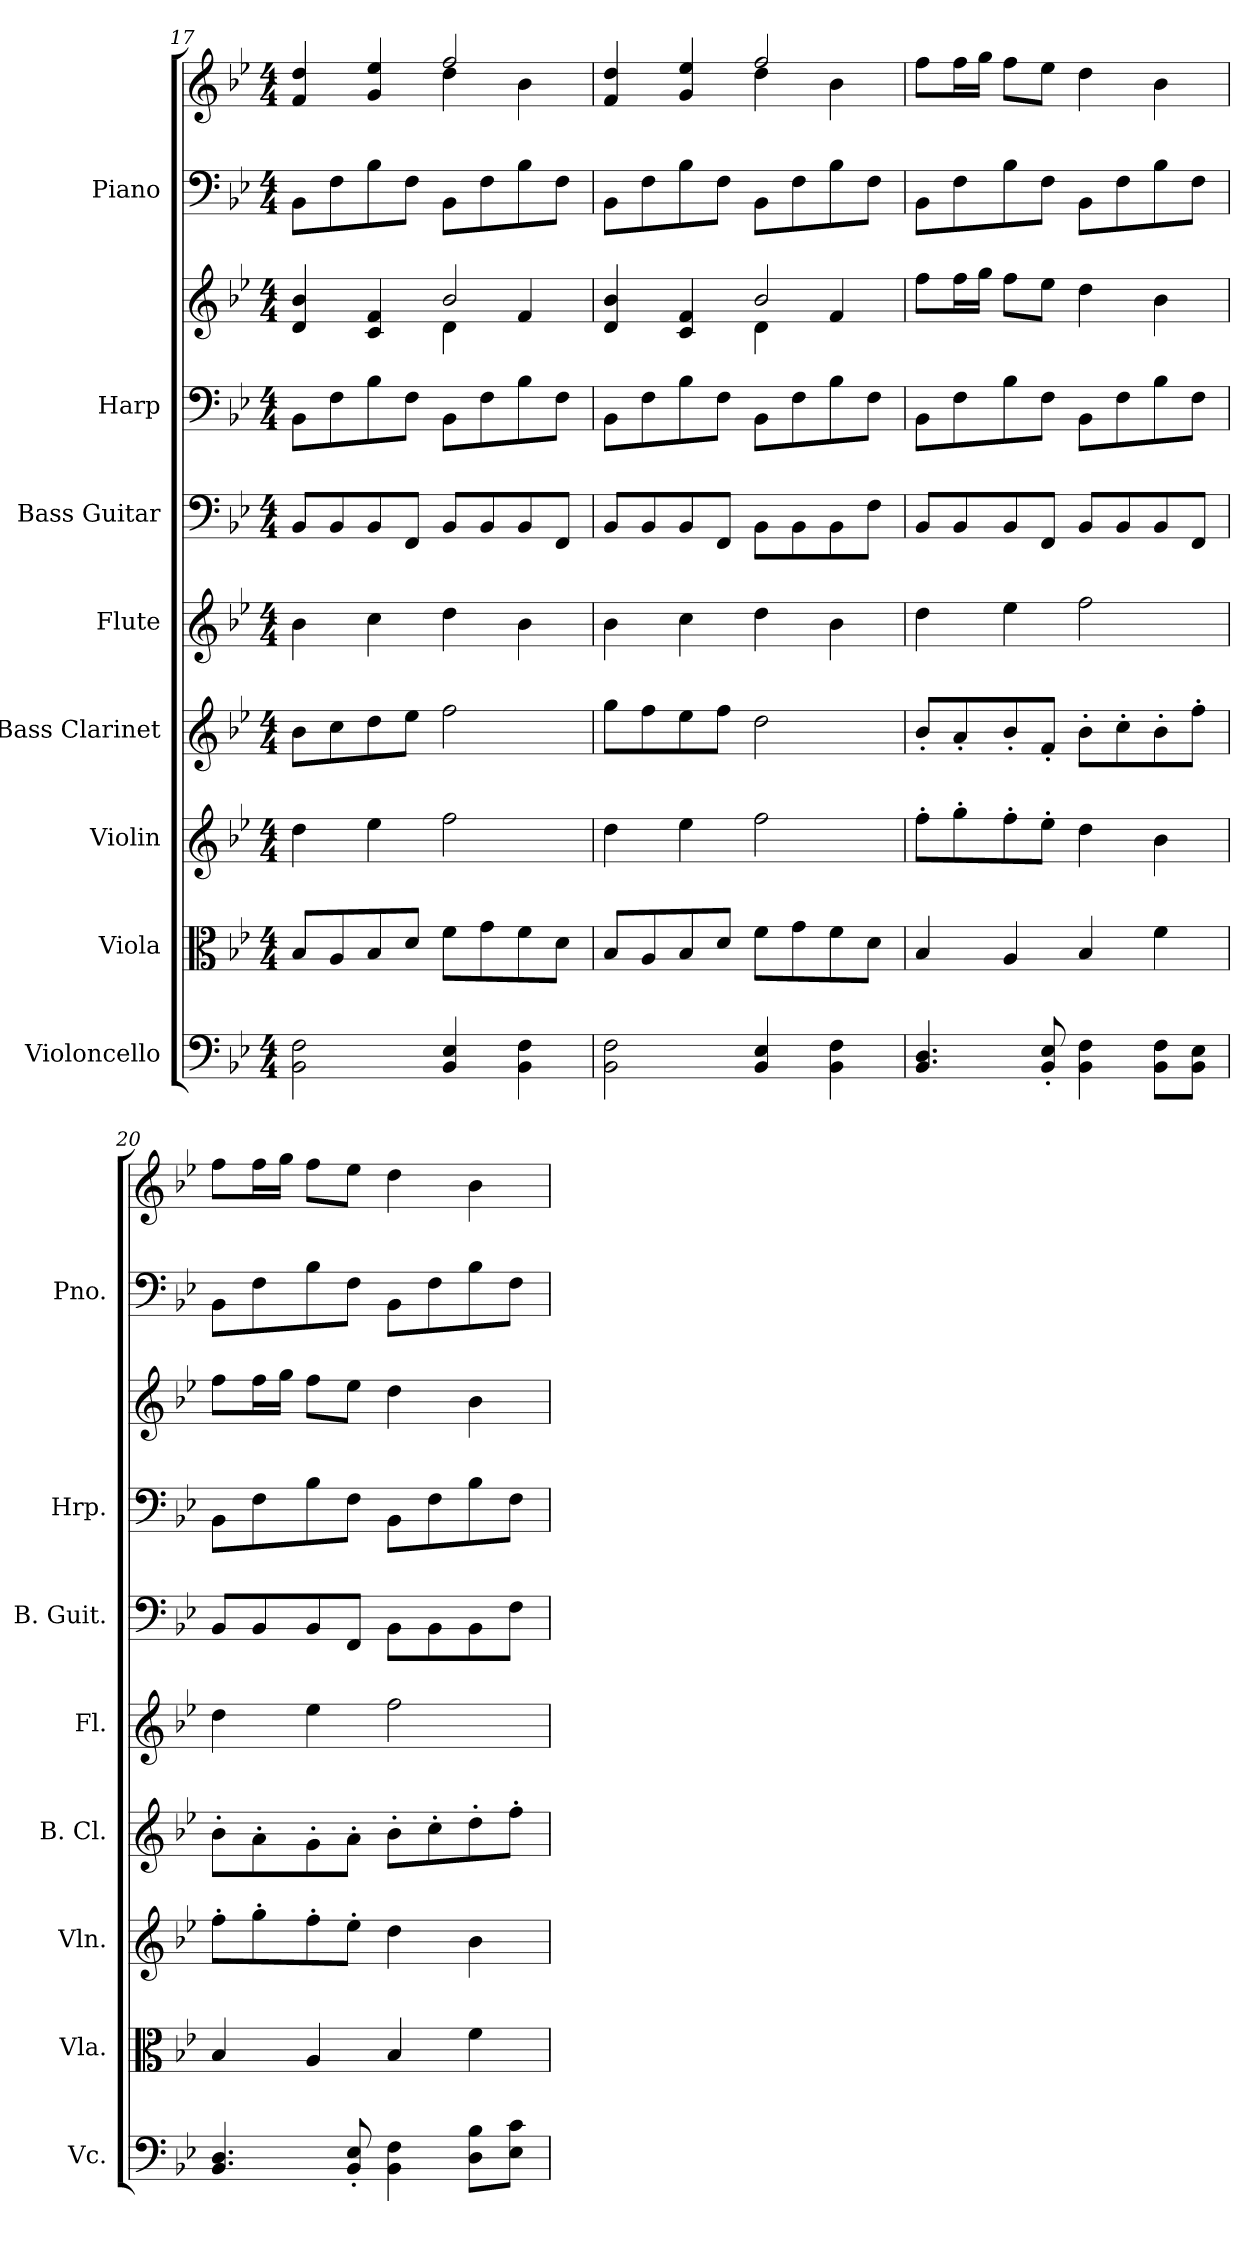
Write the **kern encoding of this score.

**kern	**kern	**kern	**kern	**kern	**kern	**kern	**kern	**kern	**kern
*part8	*part7	*part6	*part5	*part4	*part3	*part2	*part2	*part1	*part1
*staff10	*staff9	*staff8	*staff7	*staff6	*staff5	*staff4	*staff3	*staff2	*staff1
*I"Violoncello	*I"Viola	*I"Violin	*I"Bass Clarinet	*I"Flute	*I"Bass Guitar	*I"Harp	*	*I"Piano	*
*I'Vc.	*I'Vla.	*I'Vln.	*I'B. Cl.	*I'Fl.	*I'B. Guit.	*I'Hrp.	*	*I'Pno.	*
!!LO:PB:g=z
*clefF4	*clefC3	*clefG2	*clefG2	*clefG2	*clefF4	*clefF4	*clefG2	*clefF4	*clefG2
*	*	*	*ITrd8c14	*	*ITrd7c12	*	*	*	*
*k[b-e-]	*k[b-e-]	*k[b-e-]	*k[b-e-]	*k[b-e-]	*k[b-e-]	*k[b-e-]	*k[b-e-]	*k[b-e-]	*k[b-e-]
*M4/4	*M4/4	*M4/4	*M4/4	*M4/4	*M4/4	*M4/4	*M4/4	*M4/4	*M4/4
=17	=17	=17	=17	=17	=17	=17	=17	=17	=17
*	*	*	*	*	*	*	*^	*	*^
2BB-i\ 2Fj\	8B-i/L	4ddZ\	8B-i\L	4b-i\	8BBB-i/L	8BB-i\L	4dZ/ 4b-i/	2ryy	8BB-i\L	4fj/ 4ddZ/	2ryy
.	8AV/	.	8cN\	.	8BBB-i/	8Fj\	.	.	8Fj\	.	.
.	8B-i/	4ee-l\	8dZ\	4ccN\	8BBB-i/	8B-i\	4cN/ 4fj/	.	8B-i\	4g!/ 4ee-l/	.
.	8dZ/J	.	8e-l\J	.	8FFFj/J	8Fj\J	.	.	8Fj\J	.	.
4BB-i/ 4E-l/	8fj\L	2ffj\	2fj\	4ddZ\	8BBB-i/L	8BB-i\L	4dZ\	2b-i/	8BB-i\L	2ffj/	4ddZ\
.	8g!\	.	.	.	8BBB-i/	8Fj\	.	.	8Fj\	.	.
4BB-i\ 4Fj\	8fj\	.	.	4b-i\	8BBB-i/	8B-i\	4fj/	.	8B-i\	.	4b-i\
.	8dZ\J	.	.	.	8FFFj/J	8Fj\J	.	.	8Fj\J	.	.
=18	=18	=18	=18	=18	=18	=18	=18	=18	=18	=18	=18
2BB-i\ 2Fj\	8B-i/L	4ddZ\	8g!\L	4b-i\	8BBB-i/L	8BB-i\L	4dZ/ 4b-i/	2ryy	8BB-i\L	4fj/ 4ddZ/	2ryy
.	8AV/	.	8fj\	.	8BBB-i/	8Fj\	.	.	8Fj\	.	.
.	8B-i/	4ee-l\	8e-l\	4ccN\	8BBB-i/	8B-i\	4cN/ 4fj/	.	8B-i\	4g!/ 4ee-l/	.
.	8dZ/J	.	8fj\J	.	8FFFj/J	8Fj\J	.	.	8Fj\J	.	.
4BB-i/ 4E-l/	8fj\L	2ffj\	2dZ\	4ddZ\	8BBB-i\L	8BB-i\L	4dZ\	2b-i/	8BB-i\L	2ffj/	4ddZ\
.	8g!\	.	.	.	8BBB-i\	8Fj\	.	.	8Fj\	.	.
4BB-i\ 4Fj\	8fj\	.	.	4b-i\	8BBB-i\	8B-i\	4fj/	.	8B-i\	.	4b-i\
.	8dZ\J	.	.	.	8FFj\J	8Fj\J	.	.	8Fj\J	.	.
*	*	*	*	*	*	*	*v	*v	*	*v	*v
=19	=19	=19	=19	=19	=19	=19	=19	=19	=19
4.BB-i/ 4.DZ/	4B-i/	8ff'j\L	8B-'i/L	4ddZ\	8BBB-i/L	8BB-i\L	8ffj\L	8BB-i\L	8ffj\L
.	.	8gg'!\	8A'V/	.	8BBB-i/	8Fj\	16ffj\L	8Fj\	16ffj\L
.	.	.	.	.	.	.	16gg!\JJ	.	16gg!\JJ
.	4AV/	8ff'j\	8B-'i/	4ee-l\	8BBB-i/	8B-i\	8ffj\L	8B-i\	8ffj\L
8BB-i/' 8E-l/'	.	8ee-'l\J	8F'j/J	.	8FFFj/J	8Fj\J	8ee-l\J	8Fj\J	8ee-l\J
4BB-i\ 4Fj\	4B-i/	4ddZ\	8B-'i\L	2ffj\	8BBB-i/L	8BB-i\L	4ddZ\	8BB-i\L	4ddZ\
.	.	.	8c'N\	.	8BBB-i/	8Fj\	.	8Fj\	.
8BB-i\ 8Fj\L	4fj\	4b-i\	8B-'i\	.	8BBB-i/	8B-i\	4b-i\	8B-i\	4b-i\
8BB-i\ 8E-l\J	.	.	8f'j\J	.	8FFFj/J	8Fj\J	.	8Fj\J	.
=20	=20	=20	=20	=20	=20	=20	=20	=20	=20
4.BB-i/ 4.DZ/	4B-i/	8ff'j\L	8B-'i\L	4ddZ\	8BBB-i/L	8BB-i\L	8ffj\L	8BB-i\L	8ffj\L
.	.	8gg'!\	8A'V\	.	8BBB-i/	8Fj\	16ffj\L	8Fj\	16ffj\L
.	.	.	.	.	.	.	16gg!\JJ	.	16gg!\JJ
.	4AV/	8ff'j\	8G'!\	4ee-l\	8BBB-i/	8B-i\	8ffj\L	8B-i\	8ffj\L
8BB-i/' 8E-l/'	.	8ee-'l\J	8A'V\J	.	8FFFj/J	8Fj\J	8ee-l\J	8Fj\J	8ee-l\J
4BB-i\ 4Fj\	4B-i/	4ddZ\	8B-'i\L	2ffj\	8BBB-i\L	8BB-i\L	4ddZ\	8BB-i\L	4ddZ\
.	.	.	8c'N\	.	8BBB-i\	8Fj\	.	8Fj\	.
8DZ\ 8B-i\L	4fj\	4b-i\	8d'Z\	.	8BBB-i\	8B-i\	4b-i\	8B-i\	4b-i\
8E-l\ 8cN\J	.	.	8f'j\J	.	8FFj\J	8Fj\J	.	8Fj\J	.
=	=	=	=	=	=	=	=	=	=
*-	*-	*-	*-	*-	*-	*-	*-	*-	*-
